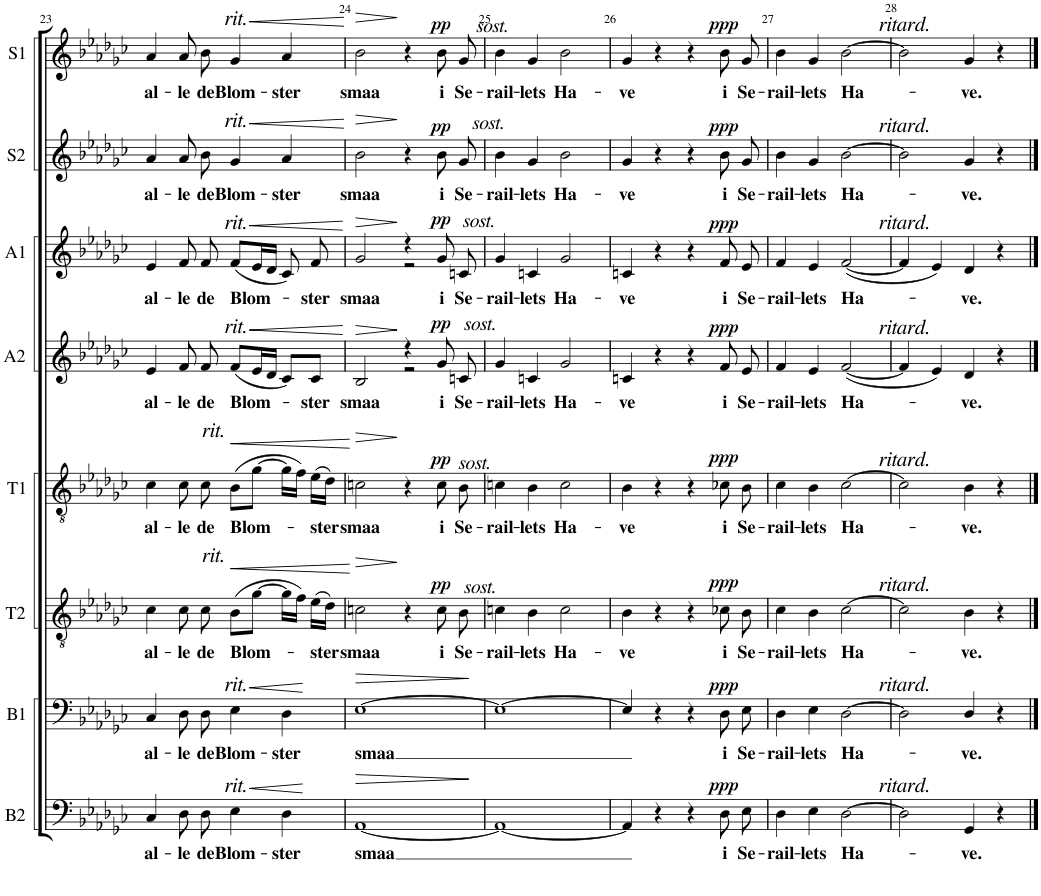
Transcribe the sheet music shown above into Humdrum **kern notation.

**kern	**text	**dynam	**kern	**text	**dynam	**kern	**text	**dynam	**kern	**text	**dynam	**kern	**text	**dynam	**kern	**text	**dynam	**kern	**text	**dynam	**kern	**text	**dynam
*part8	*part8	*part8	*part7	*part7	*part7	*part6	*part6	*part6	*part5	*part5	*part5	*part4	*part4	*part4	*part3	*part3	*part3	*part2	*part2	*part2	*part1	*part1	*part1
*staff8	*staff8	*staff8	*staff7	*staff7	*staff7	*staff6	*staff6	*staff6	*staff5	*staff5	*staff5	*staff4	*staff4	*staff4	*staff3	*staff3	*staff3	*staff2	*staff2	*staff2	*staff1	*staff1	*staff1
*I"Basse2	*	*	*I"Basse1	*	*	*I"Tenor1	*	*	*I"Tenor1	*	*	*I"Alto2	*	*	*I"Alto1	*	*	*I"Soprano2	*	*	*I"Soprano1	*	*
*I'B2	*	*	*I'B1	*	*	*I'T2	*	*	*I'T1	*	*	*I'A2	*	*	*I'A1	*	*	*I'S2	*	*	*I'S1	*	*
!!LO:PB:g=z
*clefF4	*	*	*clefF4	*	*	*clefGv2	*	*	*clefGv2	*	*	*clefG2	*	*	*clefG2	*	*	*clefG2	*	*	*clefG2	*	*
*k[b-e-a-d-g-c-]	*	*	*k[b-e-a-d-g-c-]	*	*	*k[b-e-a-d-g-c-]	*	*	*k[b-e-a-d-g-c-]	*	*	*k[b-e-a-d-g-c-]	*	*	*k[b-e-a-d-g-c-]	*	*	*k[b-e-a-d-g-c-]	*	*	*k[b-e-a-d-g-c-]	*	*
*M4/4	*	*	*M4/4	*	*	*M4/4	*	*	*M4/4	*	*	*M4/4	*	*	*M4/4	*	*	*M4/4	*	*	*M4/4	*	*
*met(c)	*	*	*met(c)	*	*	*met(c)	*	*	*met(c)	*	*	*met(c)	*	*	*met(c)	*	*	*met(c)	*	*	*met(c)	*	*
=23	=23	=23	=23	=23	=23	=23	=23	=23	=23	=23	=23	=23	=23	=23	=23	=23	=23	=23	=23	=23	=23	=23	=23
!	!LO:LY:b	!	!	!LO:LY:b	!	!	!LO:LY:b	!	!	!LO:LY:b	!	!	!LO:LY:b	!	!	!LO:LY:b	!	!	!LO:LY:b	!	!	!LO:LY:b	!
4C-/	al-	.	4C-/	al-	.	4c-\	al-	.	4c-\	al-	.	4e-/	al-	.	4e-/	al-	.	4a-/	al-	.	4a-/	al-	.
!	!LO:LY:b	!	!	!LO:LY:b	!	!	!LO:LY:b	!	!	!LO:LY:b	!	!	!LO:LY:b	!	!	!LO:LY:b	!	!	!LO:LY:b	!	!	!LO:LY:b	!
8D-\L	-le	.	8D-\L	-le	.	8c-\	-le	.	8c-\	-le	.	8f/	-le	.	8f/	-le	.	8a-/L	-le	.	8a-/L	-le	.
!	!LO:LY:b	!	!	!LO:LY:b	!	!	!LO:LY:b	!LO:DY:a	!	!LO:LY:b	!LO:DY:a	!	!LO:LY:b	!	!	!LO:LY:b	!	!	!LO:LY:b	!	!	!LO:LY:b	!
8D-\J	de	.	8D-\J	de	.	8c-\	de	other-dynamics	8c-\	de	other-dynamics	8f/	de	.	8f/	de	.	8b-/J	de	.	8b-/J	de	.
!	!LO:LY:b	!LO:HP:b	!	!LO:LY:b	!LO:HP:b	!	!LO:LY:b	!LO:HP:b	!	!LO:LY:b	!LO:HP:b	!	!LO:LY:b	!LO:HP:b	!	!LO:LY:b	!LO:HP:b	!	!LO:LY:b	!LO:HP:b	!	!LO:LY:b	!LO:HP:b
!	!	!LO:DY:n=1:a	!	!	!LO:DY:n=1:a	!	!	!	!	!	!	!	!	!LO:DY:n=1:a	!	!	!LO:DY:n=1:a	!	!	!LO:DY:n=1:a	!	!	!LO:DY:n=1:a
4E-\	Blom-	< other-dynamics	4E-\	Blom-	< other-dynamics	(>8B-\L	Blom-	<	(>8B-\L	Blom-	<	(8f/L	Blom-	< other-dynamics	(8f/L	Blom-	< other-dynamics	4g-/	Blom-	< other-dynamics	4g-/	Blom-	< other-dynamics
.	.	.	.	.	.	[8g-\J	.	[	[8g-\J	.	[	16e-/L	.	[	16e-/L	.	[	.	.	.	.	.	.
.	.	.	.	.	.	.	.	.	.	.	.	16d-/JJ	.	.	16d-/JJ	.	.	.	.	.	.	.	.
!	!LO:LY:b	!	!	!LO:LY:b	!	!	!	!	!	!	!	!	!	!	!	!	!	!	!LO:LY:b	!	!	!LO:LY:b	!
4D-\	-ster	[	4D-\	-ster	[	16g-\LL]	.	.	16g-\LL]	.	.	8c-/L)	.	.	8c-/)	.	.	4a-/	-ster	[	4a-/	-ster	[
.	.	.	.	.	.	16f\JJ)	.	.	16f\JJ)	.	.	.	.	.	.	.	.	.	.	.	.	.	.
!	!	!	!	!	!	!	!LO:LY:b	!	!	!LO:LY:b	!	!	!LO:LY:b	!	!	!LO:LY:b	!	!	!	!	!	!	!
.	.	.	.	.	.	(>16e-\LL	-ster	.	(>16e-\LL	-ster	.	8c-/J	-ster	.	8f/	-ster	.	.	.	.	.	.	.
.	.	.	.	.	.	16d-\JJ)	.	.	16d-\JJ)	.	.	.	.	.	.	.	.	.	.	.	.	.	.
=24	=24	=24	=24	=24	=24	=24	=24	=24	=24	=24	=24	=24	=24	=24	=24	=24	=24	=24	=24	=24	=24	=24	=24
!	!LO:LY:b	!LO:HP:b	!	!LO:LY:b	!LO:HP:b	!	!LO:LY:b	!LO:HP:b	!	!LO:LY:b	!LO:HP:b	!	!LO:LY:b	!LO:HP:b	!	!LO:LY:b	!LO:HP:b	!	!LO:LY:b	!LO:HP:b	!	!LO:LY:b	!LO:HP:b
*	*	*	*	*	*	*	*	*	*	*	*	*^	*	*	*^	*	*	*	*	*	*	*	*
[1AA-	smaa	>	[1E-	smaa	>	2cn\	smaa	>	2cn\	smaa	>	2B-/	2ryy	smaa	>	2g-/	2ryy	smaa	>	2b-\	smaa	>	2b-\	smaa	>
.	.	.	.	.	.	4r	.	]	4r	.	]	4r	2r	.	]	4r	2r	.	]	4r	.	]	4r	.	]
!	!	!	!	!	!	!	!LO:LY:b	!LO:DY:a	!	!LO:LY:b	!LO:DY:a	!	!	!LO:LY:b	!LO:DY:a	!	!	!LO:LY:b	!LO:DY:a	!	!LO:LY:b	!LO:DY:a	!	!LO:LY:b	!LO:DY:a
.	.	.	.	.	.	8c\	i	pp	8c\	i	pp	8g-/	.	i	pp	8g-/	.	i	pp	8b-/L	i	pp	8b-/L	i	pp
!	!	!	!	!	!	!	!	!	!	!	!	!	!	!	!	!	!	!	!	!	!	!	!LO:TX:a:i:t=sost.	!	!
!	!	!	!	!	!	!	!	!	!	!	!	!	!	!	!	!	!	!	!	!LO:TX:a:i:t=sost.	!	!	!	!	!
!	!	!	!	!	!	!	!	!	!	!	!	!	!	!	!	!LO:TX:a:i:t=sost.	!	!	!	!	!	!	!	!	!
!	!	!	!	!	!	!	!	!	!	!	!	!LO:TX:a:i:t=sost.	!	!	!	!	!	!	!	!	!	!	!	!	!
!	!	!	!	!	!	!	!	!	!LO:TX:a:i:t=sost.	!	!	!	!	!	!	!	!	!	!	!	!	!	!	!	!
!	!	!	!	!	!	!LO:TX:a:i:t=sost.	!	!	!	!	!	!	!	!	!	!	!	!	!	!	!	!	!	!	!
!	!	!	!	!	!	!	!LO:LY:b	!	!	!LO:LY:b	!	!	!	!LO:LY:b	!	!	!	!LO:LY:b	!	!	!LO:LY:b	!	!	!LO:LY:b	!
.	.	.	.	.	.	8B-\	Se-	.	8B-\	Se-	.	8cn/	.	Se-	.	8cn/	.	Se-	.	8g-/J	Se-	.	8g-/J	Se-	.
*	*	*	*	*	*	*	*	*	*	*	*	*v	*v	*	*	*	*	*	*	*	*	*	*	*	*
*	*	*	*	*	*	*	*	*	*	*	*	*	*	*	*v	*v	*	*	*	*	*	*	*	*
.	.	]	.	.	]	.	.	.	.	.	.	.	.	.	.	.	.	.	.	.	.	.	.
=25	=25	=25	=25	=25	=25	=25	=25	=25	=25	=25	=25	=25	=25	=25	=25	=25	=25	=25	=25	=25	=25	=25	=25
!	!	!	!	!	!	!	!LO:LY:b	!	!	!LO:LY:b	!	!	!LO:LY:b	!	!	!LO:LY:b	!	!	!LO:LY:b	!	!	!LO:LY:b	!
1AA-_	.	.	1E-_	.	.	4cn\	-rail-	.	4cn\	-rail-	.	4g-/	-rail-	.	4g-/	-rail-	.	4b-\	-rail-	.	4b-\	-rail-	.
!	!	!	!	!	!	!	!LO:LY:b	!	!	!LO:LY:b	!	!	!LO:LY:b	!	!	!LO:LY:b	!	!	!LO:LY:b	!	!	!LO:LY:b	!
.	.	.	.	.	.	4B-\	-lets	.	4B-\	-lets	.	4cn/	-lets	.	4cn/	-lets	.	4g-/	-lets	.	4g-/	-lets	.
!	!	!	!	!	!	!	!LO:LY:b	!	!	!LO:LY:b	!	!	!LO:LY:b	!	!	!LO:LY:b	!	!	!LO:LY:b	!	!	!LO:LY:b	!
.	.	.	.	.	.	2c\	Ha-	.	2c\	Ha-	.	2g-/	Ha-	.	2g-/	Ha-	.	2b-\	Ha-	.	2b-\	Ha-	.
=26	=26	=26	=26	=26	=26	=26	=26	=26	=26	=26	=26	=26	=26	=26	=26	=26	=26	=26	=26	=26	=26	=26	=26
!	!	!	!	!	!	!	!LO:LY:b	!	!	!LO:LY:b	!	!	!LO:LY:b	!	!	!LO:LY:b	!	!	!LO:LY:b	!	!	!LO:LY:b	!
4AA-/]	.	.	4E-/]	.	.	4B-\	-ve	.	4B-\	-ve	.	4cn/	-ve	.	4cn/	-ve	.	4g-/	-ve	.	4g-/	-ve	.
4r	.	.	4r	.	.	4r	.	.	4r	.	.	4r	.	.	4r	.	.	4r	.	.	4r	.	.
4r	.	.	4r	.	.	4r	.	.	4r	.	.	4r	.	.	4r	.	.	4r	.	.	4r	.	.
!	!LO:LY:b	!LO:DY:a	!	!LO:LY:b	!LO:DY:a	!	!LO:LY:b	!LO:DY:a	!	!LO:LY:b	!LO:DY:a	!	!LO:LY:b	!LO:DY:a	!	!LO:LY:b	!LO:DY:a	!	!LO:LY:b	!LO:DY:a	!	!LO:LY:b	!LO:DY:a
8D-\L	i	ppp	8D-\L	i	ppp	8c-X\	i	ppp	8c-X\	i	ppp	8f/	i	ppp	8f/	i	ppp	8b-/L	i	ppp	8b-/L	i	ppp
!	!LO:LY:b	!	!	!LO:LY:b	!	!	!LO:LY:b	!	!	!LO:LY:b	!	!	!LO:LY:b	!	!	!LO:LY:b	!	!	!LO:LY:b	!	!	!LO:LY:b	!
8E-\J	Se-	.	8E-\J	Se-	.	8B-\	Se-	.	8B-\	Se-	.	8e-/	Se-	.	8e-/	Se-	.	8g-/J	Se-	.	8g-/J	Se-	.
=27	=27	=27	=27	=27	=27	=27	=27	=27	=27	=27	=27	=27	=27	=27	=27	=27	=27	=27	=27	=27	=27	=27	=27
!	!LO:LY:b	!	!	!LO:LY:b	!	!	!LO:LY:b	!	!	!LO:LY:b	!	!	!LO:LY:b	!	!	!LO:LY:b	!	!	!LO:LY:b	!	!	!LO:LY:b	!
4D-\	-rail-	.	4D-\	-rail-	.	4c-\	-rail-	.	4c-\	-rail-	.	4f/	-rail-	.	4f/	-rail-	.	4b-\	-rail-	.	4b-\	-rail-	.
!	!LO:LY:b	!	!	!LO:LY:b	!	!	!LO:LY:b	!	!	!LO:LY:b	!	!	!LO:LY:b	!	!	!LO:LY:b	!	!	!LO:LY:b	!	!	!LO:LY:b	!
4E-\	-lets	.	4E-\	-lets	.	4B-\	-lets	.	4B-\	-lets	.	4e-/	-lets	.	4e-/	-lets	.	4g-/	-lets	.	4g-/	-lets	.
!	!LO:LY:b	!	!	!LO:LY:b	!	!	!LO:LY:b	!	!	!LO:LY:b	!	!	!LO:LY:b	!	!	!LO:LY:b	!	!	!LO:LY:b	!	!	!LO:LY:b	!
[2D-\	Ha-	.	[2D-\	Ha-	.	[2c-\	Ha-	.	[2c-\	Ha-	.	([2f/	Ha-	.	([2f/	Ha-	.	[2b-\	Ha-	.	[2b-\	Ha-	.
=28	=28	=28	=28	=28	=28	=28	=28	=28	=28	=28	=28	=28	=28	=28	=28	=28	=28	=28	=28	=28	=28	=28	=28
!	!	!LO:DY:a	!	!	!LO:DY:a	!	!	!LO:DY:a	!	!	!LO:DY:a	!	!	!LO:DY:a	!	!	!LO:DY:a	!	!	!LO:DY:a	!	!	!LO:DY:a
2D-\]	.	other-dynamics	2D-\]	.	other-dynamics	2c-\]	.	other-dynamics	2c-\]	.	other-dynamics	4f/]	.	other-dynamics	4f/]	.	other-dynamics	2b-\]	.	other-dynamics	2b-\]	.	other-dynamics
.	.	.	.	.	.	.	.	.	.	.	.	4e-/)	.	.	4e-/)	.	.	.	.	.	.	.	.
!	!LO:LY:b	!	!	!LO:LY:b	!	!	!LO:LY:b	!	!	!LO:LY:b	!	!	!LO:LY:b	!	!	!LO:LY:b	!	!	!LO:LY:b	!	!	!LO:LY:b	!
4GG-/	-ve.	.	4D-/	-ve.	.	4B-\	-ve.	.	4B-\	-ve.	.	4d-/	-ve.	.	4d-/	-ve.	.	4g-/	-ve.	.	4g-/	-ve.	.
4r	.	.	4r	.	.	4r	.	.	4r	.	.	4r	.	.	4r	.	.	4r	.	.	4r	.	.
==	==	==	==	==	==	==	==	==	==	==	==	==	==	==	==	==	==	==	==	==	==	==	==
*-	*-	*-	*-	*-	*-	*-	*-	*-	*-	*-	*-	*-	*-	*-	*-	*-	*-	*-	*-	*-	*-	*-	*-
